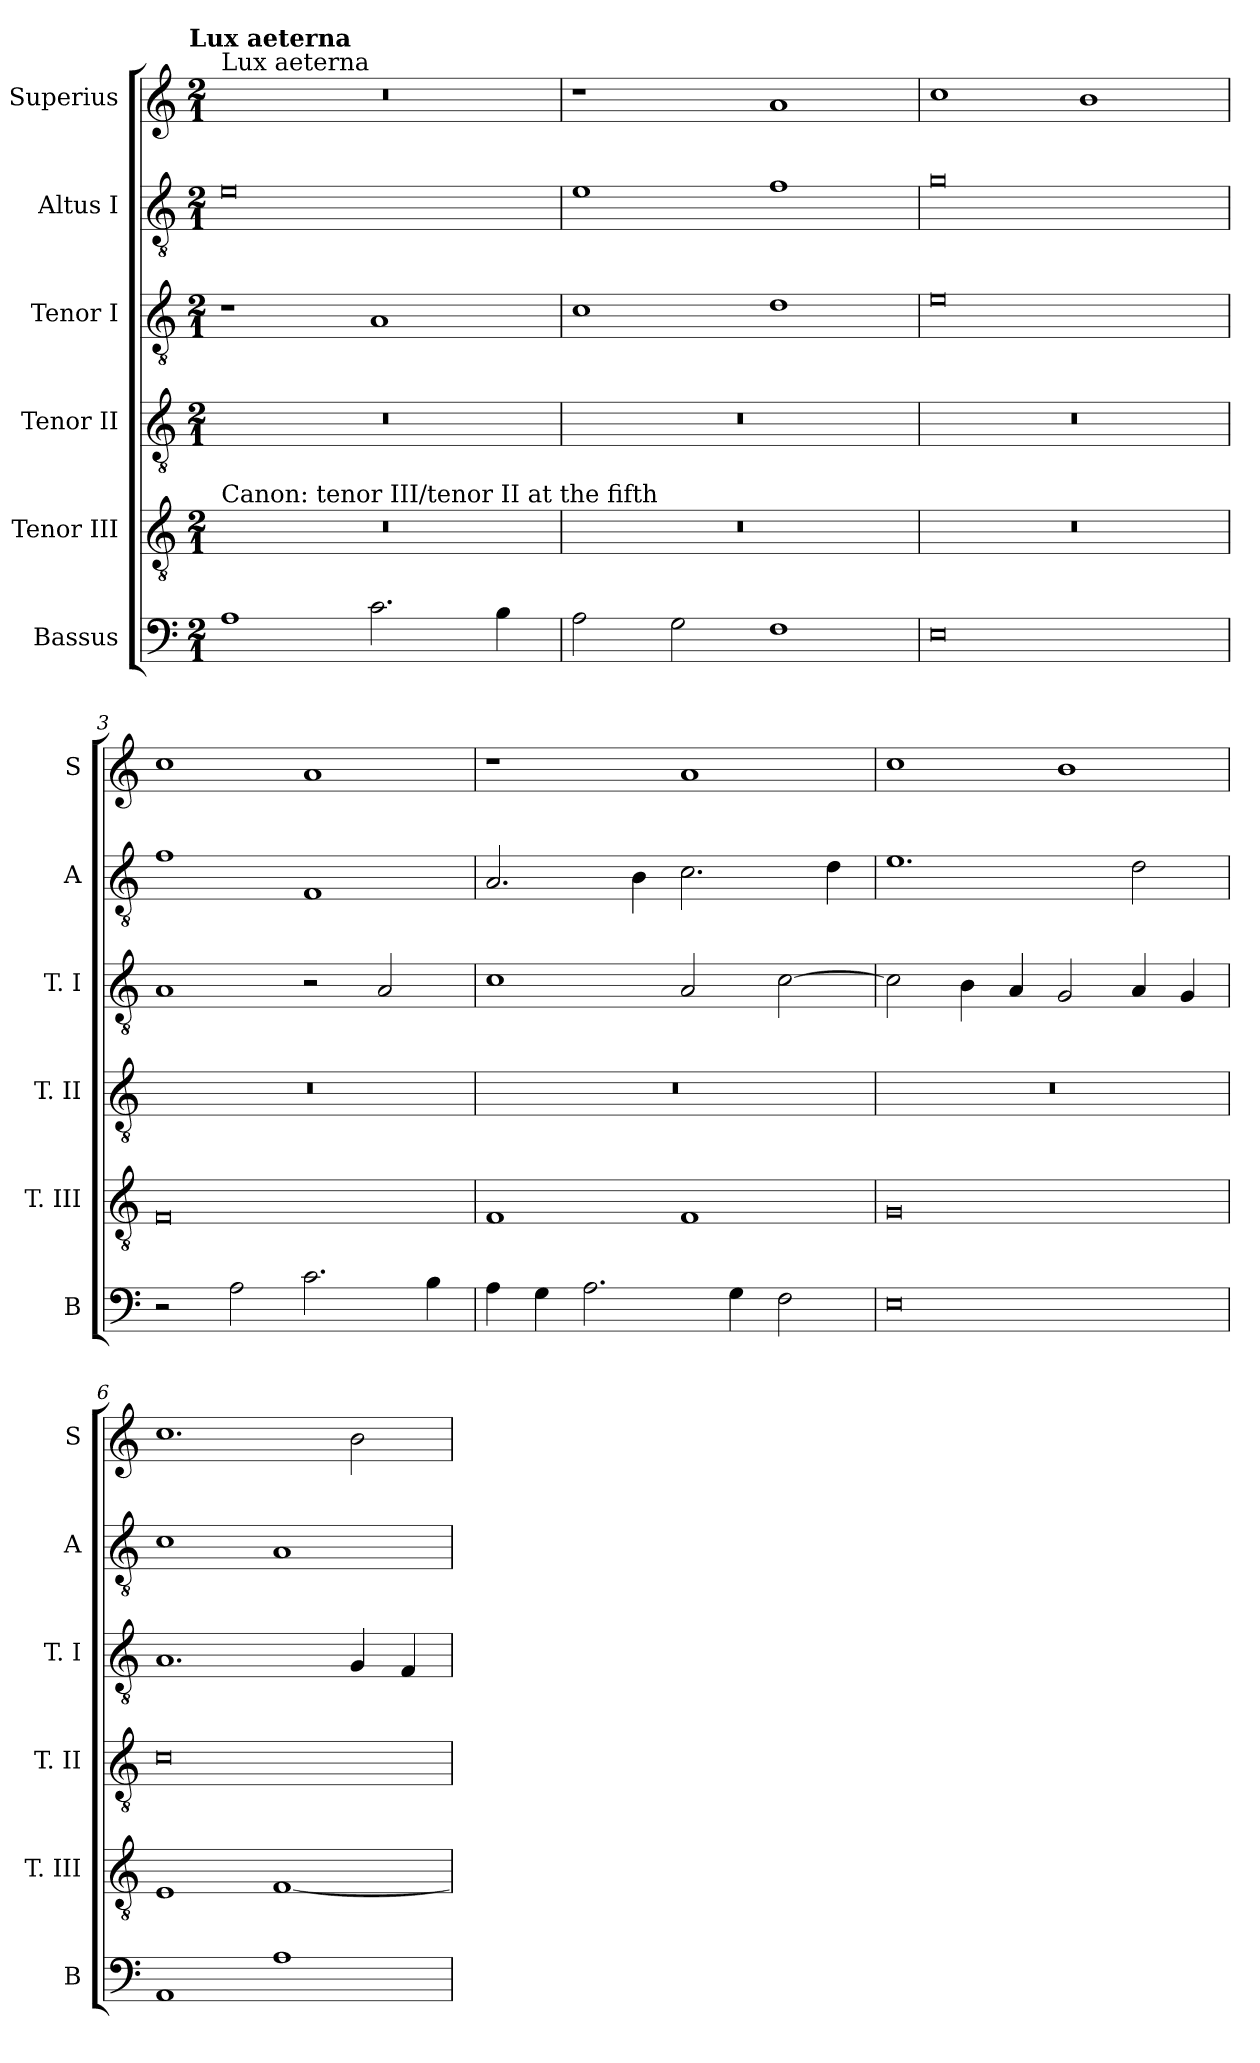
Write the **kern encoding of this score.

**kern	**kern	**kern	**kern	**kern	**kern
*part6	*part5	*part4	*part3	*part2	*part1
*staff6	*staff5	*staff4	*staff3	*staff2	*staff1
*I"Bassus	*I"Tenor III	*I"Tenor II	*I"Tenor I	*I"Altus I	*I"Superius
*I'B	*I'T. III	*I'T. II	*I'T. I	*I'A	*I'S
*clefF4	*clefGv2	*clefGv2	*clefGv2	*clefGv2	*clefG2
*k[]	*k[]	*k[]	*k[]	*k[]	*k[]
*C:	*C:	*C:	*C:	*C:	*C:
!!LO:TX:omd:t=Lux aeterna
*M2/1	*M2/1	*M2/1	*M2/1	*M2/1	*M2/1
=	=	=	=	=	=
!	!	!	!	!	!LO:TX:a:t=Lux aeterna
!	!LO:TX:a:t=Canon&colon; tenor III/tenor II at the fifth	!	!	!	!
1A	0r	0r	1r	0e	0r
2.c	.	.	1A	.	.
4B	.	.	.	.	.
=1	=1	=1	=1	=1	=1
2A	0r	0r	1c	1e	1r
2G	.	.	.	.	.
1F	.	.	1d	1f	1a
=2	=2	=2	=2	=2	=2
0E	0r	0r	0e	0g	1cc
.	.	.	.	.	1b
=3	=3	=3	=3	=3	=3
2r	0F	0r	1A	1f	1cc
2A	.	.	.	.	.
2.c	.	.	2r	1F	1a
.	.	.	2A	.	.
4B	.	.	.	.	.
=4	=4	=4	=4	=4	=4
4A	1F	0r	1c	2.A	1r
4G	.	.	.	.	.
2.A	.	.	.	.	.
.	.	.	.	4B	.
.	1F	.	2A	2.c	1a
4G	.	.	.	.	.
2F	.	.	[2c	.	.
.	.	.	.	4d	.
=5	=5	=5	=5	=5	=5
0E	0G	0r	2c]	1.e	1cc
.	.	.	4B	.	.
.	.	.	4A	.	.
.	.	.	2G	.	1b
.	.	.	4A	2d	.
.	.	.	4G	.	.
=6	=6	=6	=6	=6	=6
1AA	1E	0c	1.A	1c	1.cc
1A	[1F	.	.	1A	.
.	.	.	4G	.	2b
.	.	.	4F	.	.
=	=	=	=	=	=
*-	*-	*-	*-	*-	*-
